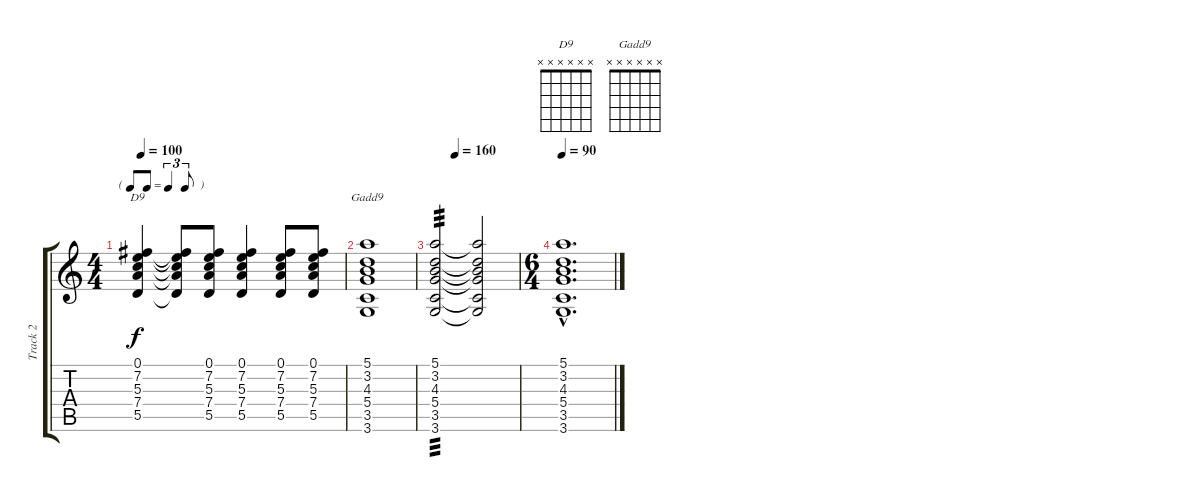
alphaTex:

\track ("Track 2" "Track 2") {instrument acousticguitarsteel}
\staff {score tabs}
\tuning (E4 B3 G3 D3 A2 E2) {hide}
\chord ("D9" x x x x x x)
\chord ("Gadd9" x x x x x x)
\ts (4 4)
\tf triplet8th
\tempo 100
\clef g2
\ks c
(0.1 7.2 5.3 7.4 5.5).4{ch "D9" dy f} (0.1{t} 7.2{t} 5.3{t} 7.4{t} 5.5{t}).8 (0.1 7.2 5.3 7.4 5.5).8 (0.1 7.2 5.3 7.4 5.5).4 (0.1 7.2 5.3 7.4 5.5).8 (0.1 7.2 5.3 7.4 5.5).8 |
(5.1 3.2 4.3 5.4 3.5 3.6).1{ch "Gadd9"} |
\tempo (160 0.25)
(5.1 3.2 4.3 5.4 3.5 3.6).2{tp 3 volume 5} (5.1{t} 3.2{t} 4.3{t} 5.4{t} 3.5{t} 3.6{t}).2{volume 13} |
\ts (6 4)
\tempo 90
(5.1{hac} 3.2{hac} 4.3{hac} 5.4{hac} 3.5{hac} 3.6{hac}).1{d}
